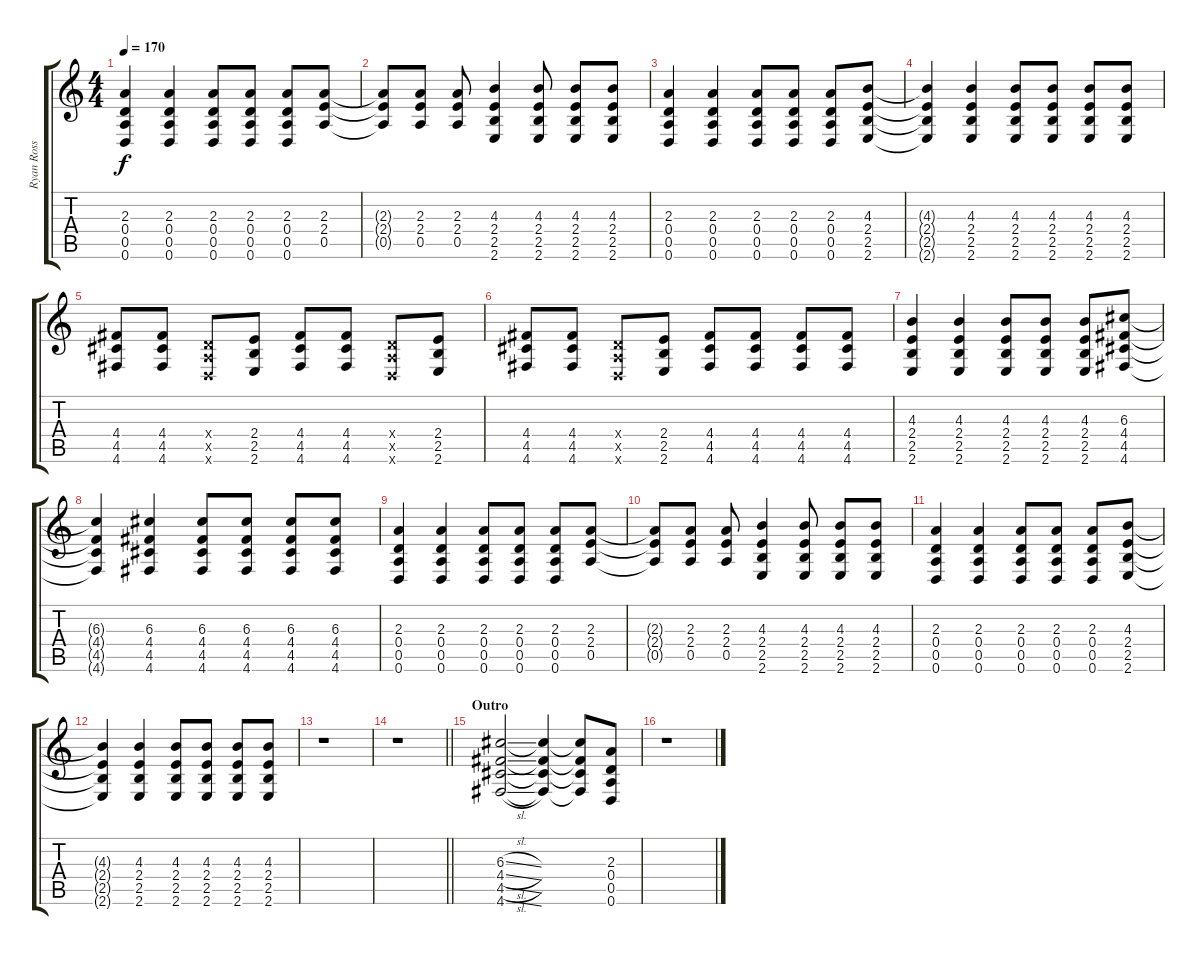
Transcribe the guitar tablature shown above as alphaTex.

\track ("Ryan Ross (Lead Guitar)" "Ryan Ross ") {instrument distortionguitar}
\staff {score tabs}
\tuning (E4 B3 G3 D3 A2 D2) {hide}
\ts (4 4)
\tempo 170
\clef g2
\ks c
(2.3 0.4 0.5 0.6).4{dy f} (2.3 0.4 0.5 0.6).4 (2.3 0.4 0.5 0.6).8 (2.3 0.4 0.5 0.6).8 (2.3 0.4 0.5 0.6).8 (2.3 2.4 0.5).8 |
(2.3{t} 2.4{t} 0.5{t}).8 (2.3 2.4 0.5).8 (2.3 2.4 0.5).8 (4.3 2.4 2.5 2.6).4 (4.3 2.4 2.5 2.6).8 (4.3 2.4 2.5 2.6).8 (4.3 2.4 2.5 2.6).8 |
(2.3 0.4 0.5 0.6).4 (2.3 0.4 0.5 0.6).4 (2.3 0.4 0.5 0.6).8 (2.3 0.4 0.5 0.6).8 (2.3 0.4 0.5 0.6).8 (4.3 2.4 2.5 2.6).8 |
(4.3{t} 2.4{t} 2.5{t} 2.6{t}).4 (4.3 2.4 2.5 2.6).4 (4.3 2.4 2.5 2.6).8 (4.3 2.4 2.5 2.6).8 (4.3 2.4 2.5 2.6).8 (4.3 2.4 2.5 2.6).8 |
(4.4 4.5 4.6).8 (4.4 4.5 4.6).8 (0.4{x} 0.5{x} 0.6{x}).8 (2.4 2.5 2.6).8 (4.4 4.5 4.6).8 (4.4 4.5 4.6).8 (0.4{x} 0.5{x} 0.6{x}).8 (2.4 2.5 2.6).8 |
(4.4 4.5 4.6).8 (4.4 4.5 4.6).8 (0.4{x} 0.5{x} 0.6{x}).8 (2.4 2.5 2.6).8 (4.4 4.5 4.6).8 (4.4 4.5 4.6).8 (4.4 4.5 4.6).8 (4.4 4.5 4.6).8 |
(4.3 2.4 2.5 2.6).4 (4.3 2.4 2.5 2.6).4 (4.3 2.4 2.5 2.6).8 (4.3 2.4 2.5 2.6).8 (4.3 2.4 2.5 2.6).8 (6.3 4.4 4.5 4.6).8 |
(6.3{t} 4.4{t} 4.5{t} 4.6{t}).4 (6.3 4.4 4.5 4.6).4 (6.3 4.4 4.5 4.6).8 (6.3 4.4 4.5 4.6).8 (6.3 4.4 4.5 4.6).8 (6.3 4.4 4.5 4.6).8 |
(2.3 0.4 0.5 0.6).4 (2.3 0.4 0.5 0.6).4 (2.3 0.4 0.5 0.6).8 (2.3 0.4 0.5 0.6).8 (2.3 0.4 0.5 0.6).8 (2.3 2.4 0.5).8 |
(2.3{t} 2.4{t} 0.5{t}).8 (2.3 2.4 0.5).8 (2.3 2.4 0.5).8 (4.3 2.4 2.5 2.6).4 (4.3 2.4 2.5 2.6).8 (4.3 2.4 2.5 2.6).8 (4.3 2.4 2.5 2.6).8 |
(2.3 0.4 0.5 0.6).4 (2.3 0.4 0.5 0.6).4 (2.3 0.4 0.5 0.6).8 (2.3 0.4 0.5 0.6).8 (2.3 0.4 0.5 0.6).8 (4.3 2.4 2.5 2.6).8 |
(4.3{t} 2.4{t} 2.5{t} 2.6{t}).4 (4.3 2.4 2.5 2.6).4 (4.3 2.4 2.5 2.6).8 (4.3 2.4 2.5 2.6).8 (4.3 2.4 2.5 2.6).8 (4.3 2.4 2.5 2.6).8 |
r.1 |
\barLineRight lightlight
r.1 |
\section ("" "Outro")
(6.3{sl} 4.4{sl} 4.5{sl} 4.6{sl}).2 (6.3{t} 4.4{t} 4.5{t} 4.6{t}).4 (6.3{t} 4.4{t} 4.5{t} 4.6{t}).8 (2.3 0.4 0.5 0.6).8 |
r.1
